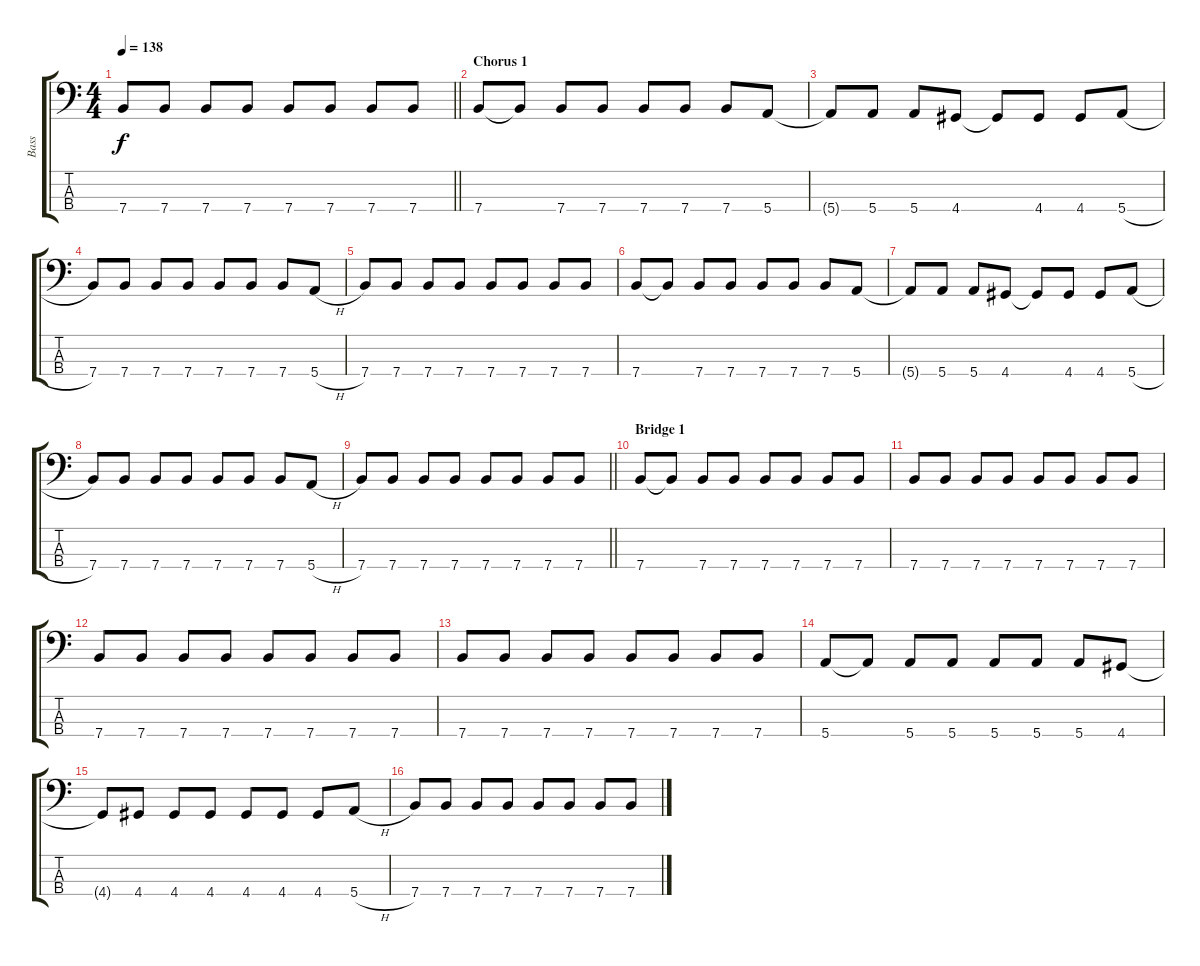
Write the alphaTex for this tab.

\track ("Bass" "Bass") {instrument electricbasspick}
\staff {score tabs}
\tuning (G2 D2 A1 E1) {hide}
\ts (4 4)
\tempo 138
\clef f4
\barLineRight lightlight
\ks c
7.4.8{dy f} 7.4.8 7.4.8 7.4.8 7.4.8 7.4.8 7.4.8 7.4.8 |
\section ("" "Chorus 1")
7.4.8 7.4{t}.8 7.4.8 7.4.8 7.4.8 7.4.8 7.4.8 5.4.8 |
5.4{t}.8 5.4.8 5.4.8 4.4.8 4.4{t}.8 4.4.8 4.4.8 5.4{h}.8 |
7.4.8 7.4.8 7.4.8 7.4.8 7.4.8 7.4.8 7.4.8 5.4{h}.8 |
7.4.8 7.4.8 7.4.8 7.4.8 7.4.8 7.4.8 7.4.8 7.4.8 |
7.4.8 7.4{t}.8 7.4.8 7.4.8 7.4.8 7.4.8 7.4.8 5.4.8 |
5.4{t}.8 5.4.8 5.4.8 4.4.8 4.4{t}.8 4.4.8 4.4.8 5.4{h}.8 |
7.4.8 7.4.8 7.4.8 7.4.8 7.4.8 7.4.8 7.4.8 5.4{h}.8 |
\barLineRight lightlight
7.4.8 7.4.8 7.4.8 7.4.8 7.4.8 7.4.8 7.4.8 7.4.8 |
\section ("" "Bridge 1")
7.4.8 7.4{t}.8 7.4.8 7.4.8 7.4.8 7.4.8 7.4.8 7.4.8 |
7.4.8 7.4.8 7.4.8 7.4.8 7.4.8 7.4.8 7.4.8 7.4.8 |
7.4.8 7.4.8 7.4.8 7.4.8 7.4.8 7.4.8 7.4.8 7.4.8 |
7.4.8 7.4.8 7.4.8 7.4.8 7.4.8 7.4.8 7.4.8 7.4.8 |
5.4.8 5.4{t}.8 5.4.8 5.4.8 5.4.8 5.4.8 5.4.8 4.4.8 |
4.4{t}.8 4.4.8 4.4.8 4.4.8 4.4.8 4.4.8 4.4.8 5.4{h}.8 |
7.4.8 7.4.8 7.4.8 7.4.8 7.4.8 7.4.8 7.4.8 7.4.8
